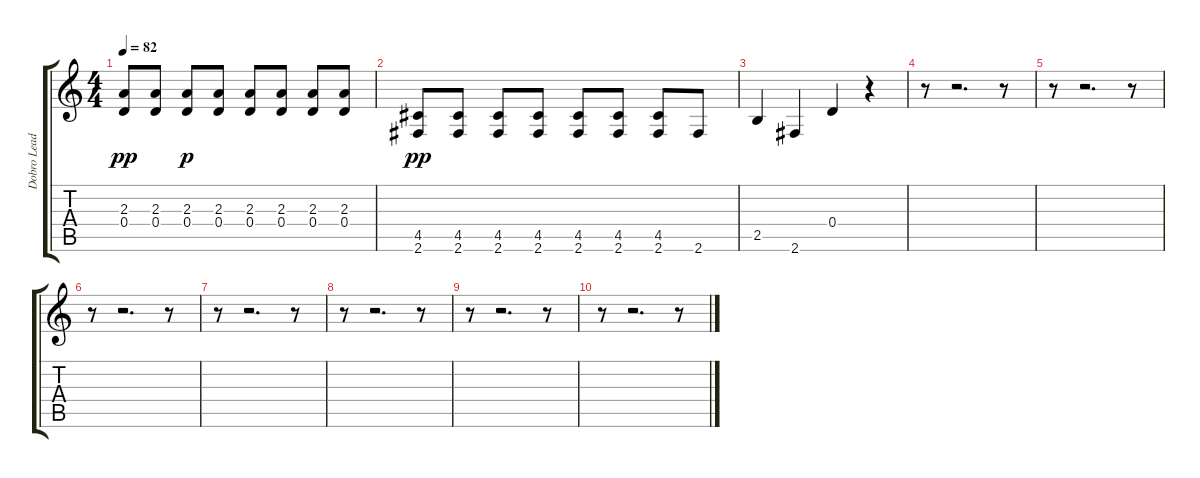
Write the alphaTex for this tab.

\track ("Dobro Lead" "Dobro Lead") {instrument banjo}
\staff {score tabs}
\tuning (E4 B3 G3 D3 A2 E2) {hide}
\displaytranspose 12
\ts (4 4)
\tempo 82
\clef g2
\ks c
(2.3 0.4).8{dy pp} (2.3 0.4).8 (2.3 0.4).8{dy p} (2.3 0.4).8 (2.3 0.4).8 (2.3 0.4).8 (2.3 0.4).8 (2.3 0.4).8 |
(4.5 2.6).8{dy pp} (4.5 2.6).8 (4.5 2.6).8 (4.5 2.6).8 (4.5 2.6).8 (4.5 2.6).8 (4.5 2.6).8 2.6.8 |
2.5.4 2.6.4 0.4.4 r.4 |
r.8 r.2{d} r.8 |
r.8 r.2{d} r.8 |
r.8 r.2{d} r.8 |
r.8 r.2{d} r.8 |
r.8 r.2{d} r.8 |
r.8 r.2{d} r.8 |
r.8 r.2{d} r.8
